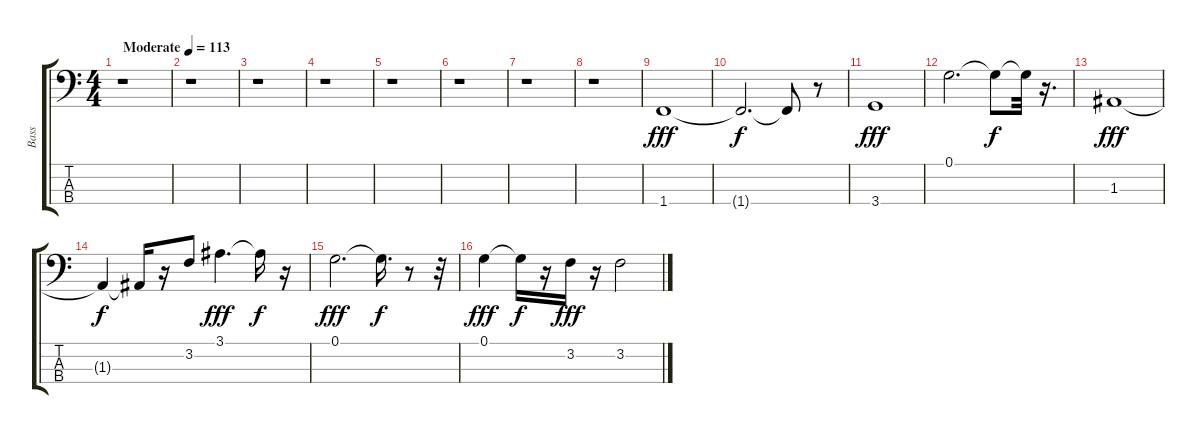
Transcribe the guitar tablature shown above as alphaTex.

\track ("Bass" "Bass") {instrument electricbassfinger}
\staff {score tabs}
\tuning (G2 D2 A1 E1) {hide}
\ts (4 4)
\tempo (113 "Moderate")
\clef f4
\ks c
r.1{dy fff instrument electricbassfinger} |
r.1 |
r.1 |
r.1 |
r.1 |
r.1 |
r.1 |
r.1 |
1.4.1 |
1.4{t}.2{d dy f} 1.4{t}.8 r.8 |
3.4.1{dy fff} |
0.1.2{d} 0.1{t}.8{dy f} 0.1{t}.32 r.16{d} |
1.3.1{dy fff} |
1.3{t}.4{dy f} 1.3{t}.16 r.16 3.2.8 3.1.4{d dy fff} 3.1{t}.16{dy f} r.16 |
0.1.2{d dy fff} 0.1{t}.16{d dy f} r.8 r.32 |
0.1.4{dy fff} 0.1{t}.16{dy f} r.16 3.2.16{dy fff} r.16 3.2.2
